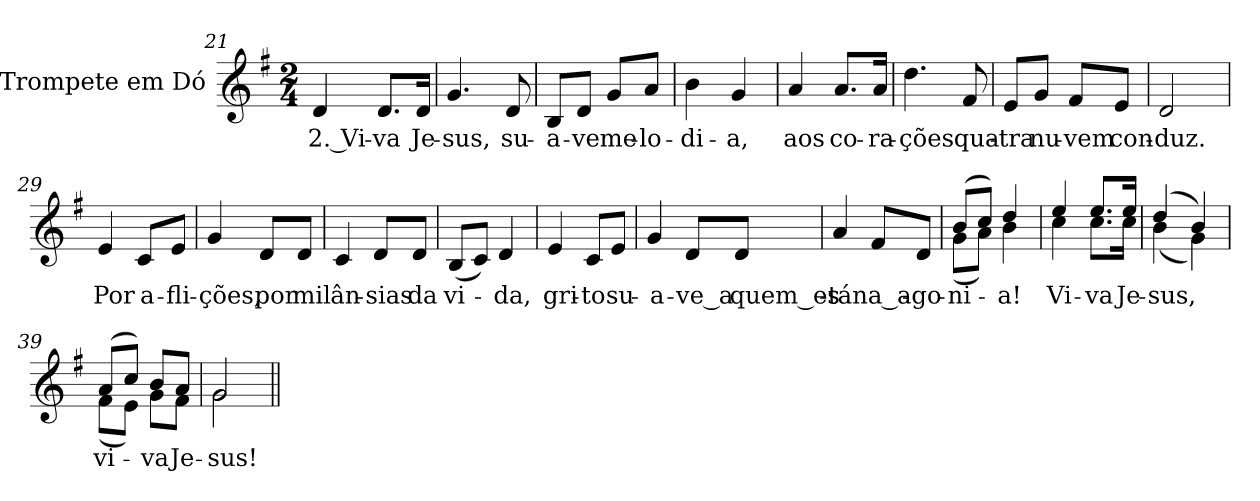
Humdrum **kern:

**kern	**text
*part1	*part1
*staff1	*staff1
*I"Trompete em Dó	*
*clefG2	*
*k[f#]	*
*G:	*
*M2/4	*
=21	=21
!	!LO:LY:b:color=#000000
4di/	2. Vi-
!	!LO:LY:b:color=#000000
8.di/L	-va
!	!LO:LY:b:color=#000000
16di/Jk	Je-
=22	=22
!	!LO:LY:b:color=#000000
4.gi/	-sus,
!	!LO:LY:b:color=#000000
8di/	su-
=23	=23
!	!LO:LY:b:color=#000000
8Bi/L	-a-
!	!LO:LY:b:color=#000000
8di/J	-ve
!	!LO:LY:b:color=#000000
8gi/L	me-
!	!LO:LY:b:color=#000000
8ai/J	-lo-
=24	=24
!	!LO:LY:b:color=#000000
4bi\	-di-
!	!LO:LY:b:color=#000000
4gi/	-a,
=25	=25
!	!LO:LY:b:color=#000000
4ai/	aos
!	!LO:LY:b:color=#000000
8.ai/L	co-
!	!LO:LY:b:color=#000000
16ai/Jk	-ra-
!!LO:LB:g=z
=26	=26
!	!LO:LY:b:color=#000000
4.ddi\	-ções
!	!LO:LY:b:color=#000000
8f#i/	qua-
=27	=27
!	!LO:LY:b:color=#000000
8ei/L	-tra
!	!LO:LY:b:color=#000000
8gi/J	nu-
!	!LO:LY:b:color=#000000
8f#i/L	-vem
!	!LO:LY:b:color=#000000
8ei/J	con-
=28	=28
!	!LO:LY:b:color=#000000
2di/	-duz.
=29	=29
!	!LO:LY:b:color=#000000
4ei/	Por
!	!LO:LY:b:color=#000000
8ci/L	a-
!	!LO:LY:b:color=#000000
8ei/J	-fli-
=30	=30
!	!LO:LY:b:color=#000000
4gi/	-ções,
!	!LO:LY:b:color=#000000
8di/L	por
!	!LO:LY:b:color=#000000
8di/J	mil
=31	=31
!	!LO:LY:b:color=#000000
4ci/	ân-
!	!LO:LY:b:color=#000000
8di/L	-sias
!	!LO:LY:b:color=#000000
8di/J	da
=32	=32
!	!LO:LY:b:color=#000000
(8Bi/L	vi-
8ci/J)	.
!	!LO:LY:b:color=#000000
4di/	-da,
=33	=33
!	!LO:LY:b:color=#000000
4ei/	gri-
!	!LO:LY:b:color=#000000
8ci/L	-to
!	!LO:LY:b:color=#000000
8ei/J	su-
!!LO:LB:g=z
=34	=34
!	!LO:LY:b:color=#000000
4gi/	-a-
!	!LO:LY:b:color=#000000
8di/L	-ve_a
!	!LO:LY:b:color=#000000
8di/J	quem_es-
=35	=35
!	!LO:LY:b:color=#000000
4ai/	-tá
!	!LO:LY:b:color=#000000
8f#i/L	na_a-
!	!LO:LY:b:color=#000000
8di/J	-go-
=36	=36
!	!LO:LY:b:color=#000000
*^	*
(8bi/L	(8gi\L	-ni-
8cci/J)	8ai\J)	.
!	!	!LO:LY:b:color=#000000
4ddi/	4bi\	-a!
=37	=37	=37
!	!	!LO:LY:b:color=#000000
4eei/	4cci\	Vi-
!	!	!LO:LY:b:color=#000000
8.eei/L	8.cci\L	-va
!	!	!LO:LY:b:color=#000000
16eei/Jk	16cci\Jk	Je-
=38	=38	=38
!	!	!LO:LY:b:color=#000000
(4ddi/	(4bi\	-sus,
4bi/)	4gi\)	.
=39	=39	=39
!	!	!LO:LY:b:color=#000000
(8ai/L	(8f#i\L	vi-
8cci/J)	8ei\J)	.
!	!	!LO:LY:b:color=#000000
8bi/L	8gi\L	-va
!	!	!LO:LY:b:color=#000000
8ai/J	8f#i\J	Je-
=40	=40	=40
!	!	!LO:LY:b:color=#000000
2gi/	2gi\	-sus!
*v	*v	*
=||	=||
*-	*-
